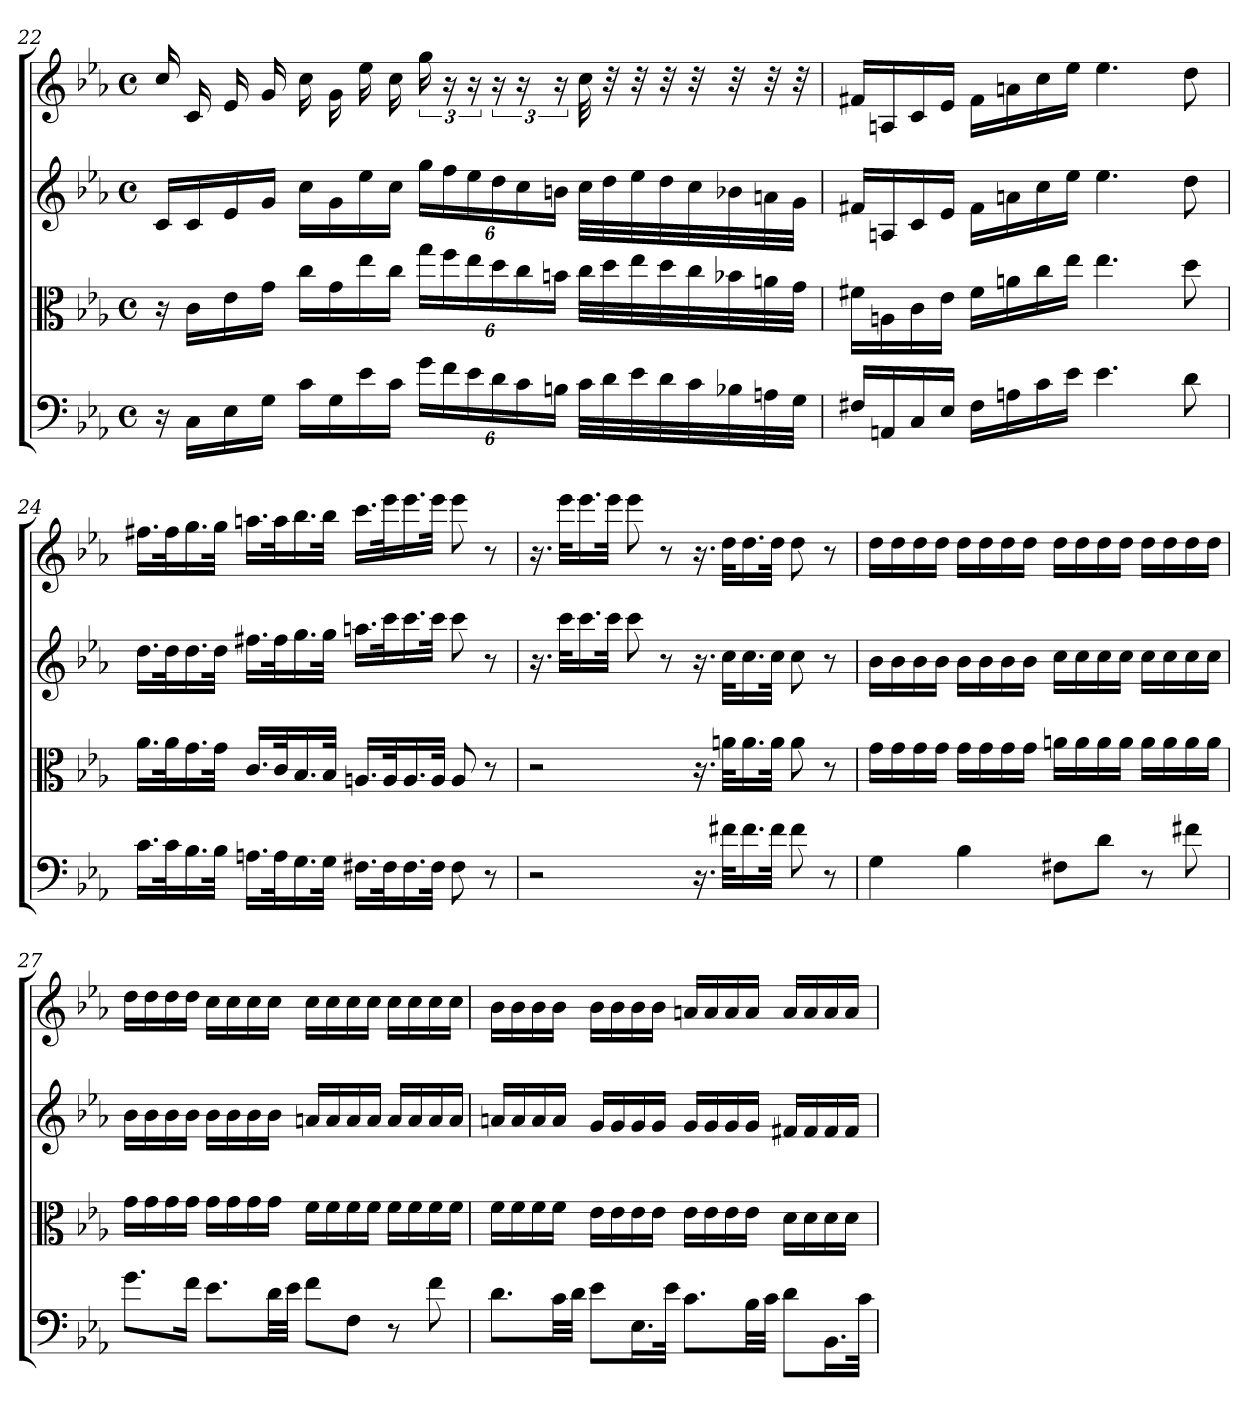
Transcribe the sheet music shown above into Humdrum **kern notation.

**kern	**kern	**kern	**kern
*part4	*part3	*part2	*part1
*staff4	*staff3	*staff2	*staff1
*clefF4	*clefC3	*clefG2	*clefG2
*k[b-e-a-]	*k[b-e-a-]	*k[b-e-a-]	*k[b-e-a-]
*c:	*c:	*c:	*c:
*M4/4	*M4/4	*M4/4	*M4/4
*met(c)	*met(c)	*met(c)	*met(c)
=22	=22	=22	=22
16r	16r	16c/LL	16cc/
16C\LL	16c\LL	16c/	16c/
16E-\	16e-\	16e-/	16e-/
16G\JJ	16g\JJ	16g/JJ	16g/
16c\LL	16cc\LL	16cc\LL	16cc\
16G\	16g\	16g\	16g\
16e-\	16ee-\	16ee-\	16ee-\
16c\JJ	16cc\JJ	16cc\JJ	16cc\
24g\LL	24gg\LL	24gg\LL	24gg\
24f\	24ff\	24ff\	24r
24e-\	24ee-\	24ee-\	24r
24d\	24dd\	24dd\	24r
24c\	24cc\	24cc\	24r
24Bn\JJ	24bn\JJ	24bn\JJ	24r
32c\LLL	32cc\LLL	32cc\LLL	32cc\
32d\	32dd\	32dd\	32r
32e-\	32ee-\	32ee-\	32r
32d\	32dd\	32dd\	32r
32c\	32cc\	32cc\	32r
32B-X\	32b-X\	32b-X\	32r
32An\	32an\	32an\	32r
32G\JJJ	32g\JJJ	32g\JJJ	32r
=23	=23	=23	=23
16F#X/LL	16f#X\LL	16f#X/LL	16f#X/LL
16AAn/	16An\	16An/	16An/
16C/	16c\	16c/	16c/
16E-/JJ	16e-\JJ	16e-/JJ	16e-/JJ
16F#\LL	16f#\LL	16f#\LL	16f#\LL
16An\	16an\	16an\	16an\
16c\	16cc\	16cc\	16cc\
16e-\JJ	16ee-\JJ	16ee-\JJ	16ee-\JJ
4.e-\	4.ee-\	4.ee-\	4.ee-\
8d\	8dd\	8dd\	8dd\
=24	=24	=24	=24
16.c\LL	16.a-\LL	16.dd\LL	16.ff#X\LL
32c\K	32a-\K	32dd\K	32ff#\K
16.B-\	16.g\	16.dd\	16.gg\
32B-\JJk	32g\JJk	32dd\JJk	32gg\JJk
16.An\LL	16.c/LL	16.ff#X\LL	16.aan\LL
32A\K	32c/K	32ff#\K	32aa\K
16.G\	16.B-/	16.gg\	16.bb-\
32G\JJk	32B-/JJk	32gg\JJk	32bb-\JJk
16.F#X\LL	16.An/LL	16.aan\LL	16.ccc\LL
32F#\K	32A/K	32ccc\K	32eee-\K
16.F#\	16.A/	16.ccc\	16.eee-\
32F#\JJk	32A/JJk	32ccc\JJk	32eee-\JJk
8F#\	8A/	8ccc\	8eee-\
8r	8r	8r	8r
=25	=25	=25	=25
2r	2r	16.r	16.r
.	.	32ccc\KLL	32eee-\KLL
.	.	16.ccc\	16.eee-\
.	.	32ccc\JJk	32eee-\JJk
.	.	8ccc\	8eee-\
.	.	8r	8r
16.r	16.r	16.r	16.r
32f#X\KLL	32an\KLL	32cc\KLL	32dd\KLL
16.f#\	16.a\	16.cc\	16.dd\
32f#\JJk	32a\JJk	32cc\JJk	32dd\JJk
8f#\	8a\	8cc\	8dd\
8r	8r	8r	8r
=26	=26	=26	=26
4G\	16g\LL	16b-\LL	16dd\LL
.	16g\	16b-\	16dd\
.	16g\	16b-\	16dd\
.	16g\JJ	16b-\JJ	16dd\JJ
4B-\	16g\LL	16b-\LL	16dd\LL
.	16g\	16b-\	16dd\
.	16g\	16b-\	16dd\
.	16g\JJ	16b-\JJ	16dd\JJ
8F#X\L	16an\LL	16cc\LL	16dd\LL
.	16a\	16cc\	16dd\
8d\J	16a\	16cc\	16dd\
.	16a\JJ	16cc\JJ	16dd\JJ
8r	16a\LL	16cc\LL	16dd\LL
.	16a\	16cc\	16dd\
8f#X\	16a\	16cc\	16dd\
.	16a\JJ	16cc\JJ	16dd\JJ
=27	=27	=27	=27
8.g\L	16g\LL	16b-\LL	16dd\LL
.	16g\	16b-\	16dd\
.	16g\	16b-\	16dd\
16f\Jk	16g\JJ	16b-\JJ	16dd\JJ
8.e-\L	16g\LL	16b-\LL	16cc\LL
.	16g\	16b-\	16cc\
.	16g\	16b-\	16cc\
32d\LL	16g\JJ	16b-\JJ	16cc\JJ
32e-\JJJ	.	.	.
8f\L	16f\LL	16an/LL	16cc\LL
.	16f\	16a/	16cc\
8F\J	16f\	16a/	16cc\
.	16f\JJ	16a/JJ	16cc\JJ
8r	16f\LL	16a/LL	16cc\LL
.	16f\	16a/	16cc\
8f\	16f\	16a/	16cc\
.	16f\JJ	16a/JJ	16cc\JJ
=28	=28	=28	=28
8.d\L	16f\LL	16an/LL	16b-\LL
.	16f\	16a/	16b-\
.	16f\	16a/	16b-\
32c\LL	16f\JJ	16a/JJ	16b-\JJ
32d\JJJ	.	.	.
8e-\L	16e-\LL	16g/LL	16b-\LL
.	16e-\	16g/	16b-\
16.E-\L	16e-\	16g/	16b-\
.	16e-\JJ	16g/JJ	16b-\JJ
32e-\JJk	.	.	.
8.c\L	16e-\LL	16g/LL	16an/LL
.	16e-\	16g/	16a/
.	16e-\	16g/	16a/
32B-\LL	16e-\JJ	16g/JJ	16a/JJ
32c\JJJ	.	.	.
8d\L	16d\LL	16f#X/LL	16a/LL
.	16d\	16f#/	16a/
16.BB-\L	16d\	16f#/	16a/
.	16d\JJ	16f#/JJ	16a/JJ
32c\JJk	.	.	.
=	=	=	=
*-	*-	*-	*-
